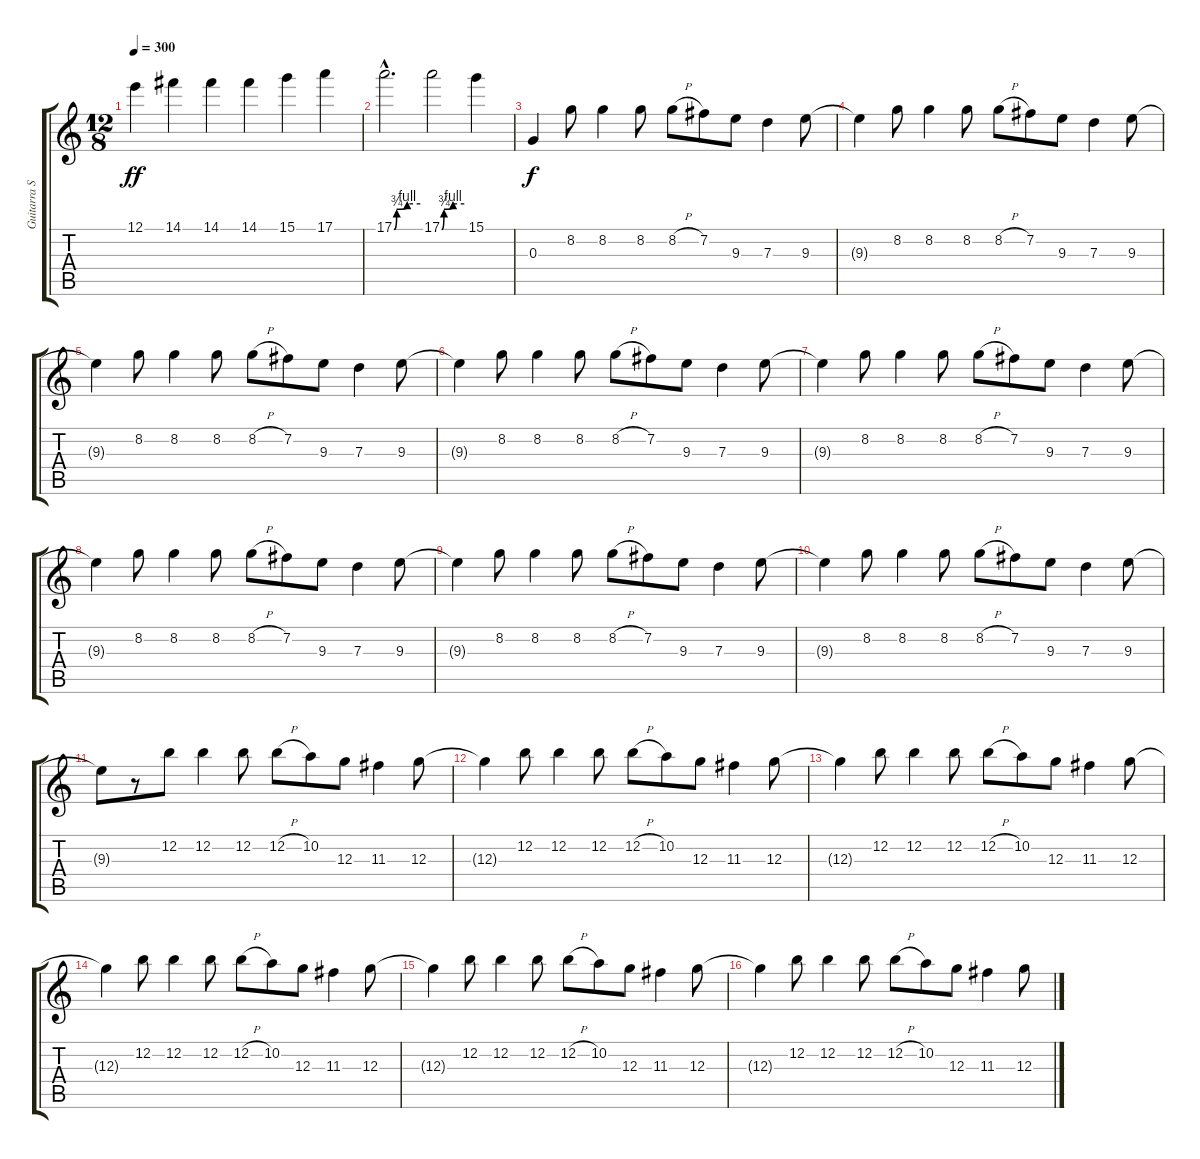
\track ("Guitarra Solista" "Guitarra S") {instrument distortionguitar}
\staff {score tabs}
\tuning (E4 B3 G3 D3 A2 E2) {hide}
\ts (12 8)
\tempo 300
\clef g2
\ks c
12.1.4{dy ff} 14.1.4 14.1.4 14.1.4 15.1.4 17.1.4 |
17.1{be (custom 0 0 6 3 30 4 60 4) hac}.2{d} 17.1{be (custom 0 0 6 3 30 4 60 4)}.2 15.1.4 |
0.3.4{dy f} 8.2.8 8.2.4 8.2.8 8.2{h}.8 7.2.8 9.3.8 7.3.4 9.3.8 |
9.3{t}.4 8.2.8 8.2.4 8.2.8 8.2{h}.8 7.2.8 9.3.8 7.3.4 9.3.8 |
9.3{t}.4 8.2.8 8.2.4 8.2.8 8.2{h}.8 7.2.8 9.3.8 7.3.4 9.3.8 |
9.3{t}.4 8.2.8 8.2.4 8.2.8 8.2{h}.8 7.2.8 9.3.8 7.3.4 9.3.8 |
9.3{t}.4 8.2.8 8.2.4 8.2.8 8.2{h}.8 7.2.8 9.3.8 7.3.4 9.3.8 |
9.3{t}.4 8.2.8 8.2.4 8.2.8 8.2{h}.8 7.2.8 9.3.8 7.3.4 9.3.8 |
9.3{t}.4 8.2.8 8.2.4 8.2.8 8.2{h}.8 7.2.8 9.3.8 7.3.4 9.3.8 |
9.3{t}.4 8.2.8 8.2.4 8.2.8 8.2{h}.8 7.2.8 9.3.8 7.3.4 9.3.8 |
9.3{t}.8 r.8 12.2.8 12.2.4 12.2.8 12.2{h}.8 10.2.8 12.3.8 11.3.4 12.3.8 |
12.3{t}.4 12.2.8 12.2.4 12.2.8 12.2{h}.8 10.2.8 12.3.8 11.3.4 12.3.8 |
12.3{t}.4 12.2.8 12.2.4 12.2.8 12.2{h}.8 10.2.8 12.3.8 11.3.4 12.3.8 |
12.3{t}.4 12.2.8 12.2.4 12.2.8 12.2{h}.8 10.2.8 12.3.8 11.3.4 12.3.8 |
12.3{t}.4 12.2.8 12.2.4 12.2.8 12.2{h}.8 10.2.8 12.3.8 11.3.4 12.3.8 |
12.3{t}.4 12.2.8 12.2.4 12.2.8 12.2{h}.8 10.2.8 12.3.8 11.3.4 12.3.8
